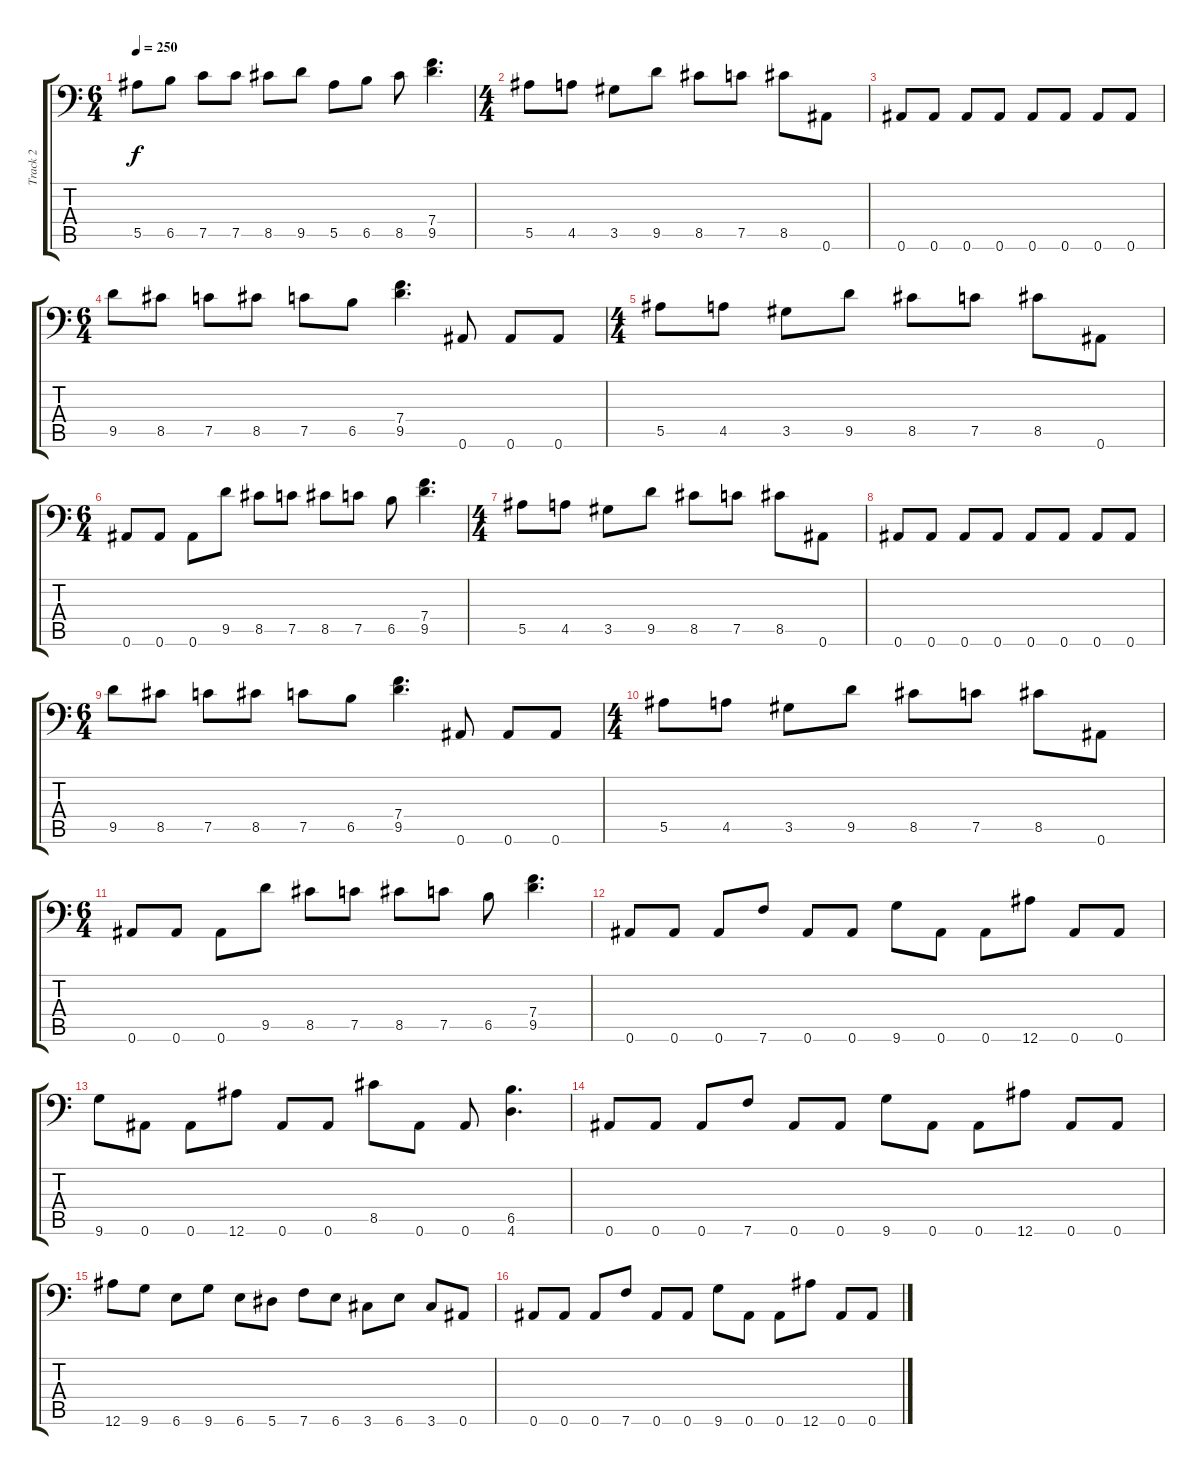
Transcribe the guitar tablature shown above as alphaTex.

\track ("Track 2" "Track 2") {instrument distortionguitar}
\staff {score tabs}
\tuning (C4 G3 Eb3 Bb2 F2 Bb1) {hide}
\ts (6 4)
\tempo 250
\clef f4
\ks c
5.5.8{dy f} 6.5.8 7.5.8 7.5.8 8.5.8 9.5.8 5.5.8 6.5.8 8.5.8 (7.4 9.5).4{d} |
\ts (4 4)
5.5.8 4.5.8 3.5.8 9.5.8 8.5.8 7.5.8 8.5.8 0.6.8 |
0.6.8 0.6.8 0.6.8 0.6.8 0.6.8 0.6.8 0.6.8 0.6.8 |
\ts (6 4)
9.5.8 8.5.8 7.5.8 8.5.8 7.5.8 6.5.8 (7.4 9.5).4{d} 0.6.8 0.6.8 0.6.8 |
\ts (4 4)
5.5.8 4.5.8 3.5.8 9.5.8 8.5.8 7.5.8 8.5.8 0.6.8 |
\ts (6 4)
0.6.8 0.6.8 0.6.8 9.5.8 8.5.8 7.5.8 8.5.8 7.5.8 6.5.8 (7.4 9.5).4{d} |
\ts (4 4)
5.5.8 4.5.8 3.5.8 9.5.8 8.5.8 7.5.8 8.5.8 0.6.8 |
0.6.8 0.6.8 0.6.8 0.6.8 0.6.8 0.6.8 0.6.8 0.6.8 |
\ts (6 4)
9.5.8 8.5.8 7.5.8 8.5.8 7.5.8 6.5.8 (7.4 9.5).4{d} 0.6.8 0.6.8 0.6.8 |
\ts (4 4)
5.5.8 4.5.8 3.5.8 9.5.8 8.5.8 7.5.8 8.5.8 0.6.8 |
\ts (6 4)
0.6.8 0.6.8 0.6.8 9.5.8 8.5.8 7.5.8 8.5.8 7.5.8 6.5.8 (7.4 9.5).4{d} |
0.6.8 0.6.8 0.6.8 7.6.8 0.6.8 0.6.8 9.6.8 0.6.8 0.6.8 12.6.8 0.6.8 0.6.8 |
9.6.8 0.6.8 0.6.8 12.6.8 0.6.8 0.6.8 8.5.8 0.6.8 0.6.8 (6.5 4.6).4{d} |
0.6.8 0.6.8 0.6.8 7.6.8 0.6.8 0.6.8 9.6.8 0.6.8 0.6.8 12.6.8 0.6.8 0.6.8 |
12.6.8 9.6.8 6.6.8 9.6.8 6.6.8 5.6.8 7.6.8 6.6.8 3.6.8 6.6.8 3.6.8 0.6.8 |
0.6.8 0.6.8 0.6.8 7.6.8 0.6.8 0.6.8 9.6.8 0.6.8 0.6.8 12.6.8 0.6.8 0.6.8
